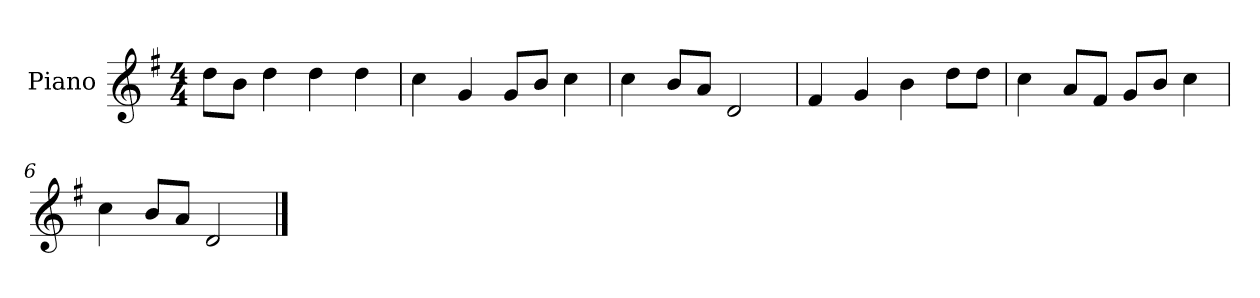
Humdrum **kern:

**kern
*part1
*staff1
*I"Piano
*I'P-no
*clefG2
*k[f#]
*M4/4
*MM90
=1
8dd\L
8b\J
4dd\
4dd\
4dd\
=2
4cc\
4g/
8g/L
8b/J
4cc\
=3
4cc\
8b/L
8a/J
2d/
=4
4f#/
4g/
4b\
8dd\L
8dd\J
=5
4cc\
8a/L
8f#/J
8g/L
8b/J
4cc\
=6
4cc\
8b/L
8a/J
2d/
==
*-
